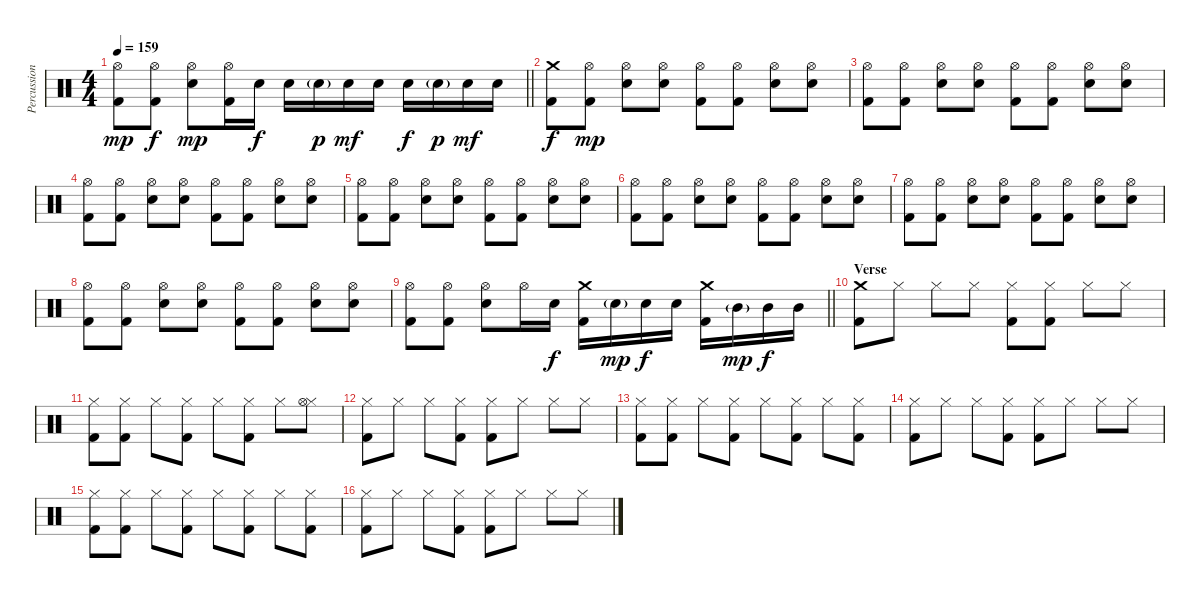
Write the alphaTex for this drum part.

\track ("Percussion" "Percussion") {instrument percussion}
\staff {score}
\articulation defaults
\ts (4 4)
\tempo 159
\clef neutral
\barLineRight lightlight
\ks c
("Hi-Hat (open)" "Kick (hit) 2").8{dy mp} ("Hi-Hat (open)" "Kick (hit) 2").8{dy f} ("Hi-Hat (open)" "Electric Snare (hit)").8{dy mp} ("Hi-Hat (open)" "Kick (hit) 2").16 "Electric Snare (hit)".16{dy f} "Electric Snare (hit)".16 "Electric Snare (hit)"{g}.16{dy p} "Electric Snare (hit)".16{dy mf} "Electric Snare (hit)".16 "Electric Snare (hit)".16{dy f} "Electric Snare (hit)"{g}.16{dy p} "Electric Snare (hit)".16{dy mf} "Electric Snare (hit)".16 |
("Crash medium (hit)" "Kick (hit) 2").8{dy f} ("Hi-Hat (open)" "Kick (hit) 2").8{dy mp} ("Hi-Hat (open)" "Electric Snare (hit)").8 ("Hi-Hat (open)" "Electric Snare (hit)").8 ("Hi-Hat (open)" "Kick (hit) 2").8 ("Hi-Hat (open)" "Kick (hit) 2").8 ("Hi-Hat (open)" "Electric Snare (hit)").8 ("Hi-Hat (open)" "Electric Snare (hit)").8 |
("Hi-Hat (open)" "Kick (hit) 2").8 ("Hi-Hat (open)" "Kick (hit) 2").8 ("Hi-Hat (open)" "Electric Snare (hit)").8 ("Hi-Hat (open)" "Electric Snare (hit)").8 ("Hi-Hat (open)" "Kick (hit) 2").8 ("Hi-Hat (open)" "Kick (hit) 2").8 ("Hi-Hat (open)" "Electric Snare (hit)").8 ("Hi-Hat (open)" "Electric Snare (hit)").8 |
("Hi-Hat (open)" "Kick (hit) 2").8 ("Hi-Hat (open)" "Kick (hit) 2").8 ("Hi-Hat (open)" "Electric Snare (hit)").8 ("Hi-Hat (open)" "Electric Snare (hit)").8 ("Hi-Hat (open)" "Kick (hit) 2").8 ("Hi-Hat (open)" "Kick (hit) 2").8 ("Hi-Hat (open)" "Electric Snare (hit)").8 ("Hi-Hat (open)" "Electric Snare (hit)").8 |
("Hi-Hat (open)" "Kick (hit) 2").8 ("Hi-Hat (open)" "Kick (hit) 2").8 ("Hi-Hat (open)" "Electric Snare (hit)").8 ("Hi-Hat (open)" "Electric Snare (hit)").8 ("Hi-Hat (open)" "Kick (hit) 2").8 ("Hi-Hat (open)" "Kick (hit) 2").8 ("Hi-Hat (open)" "Electric Snare (hit)").8 ("Hi-Hat (open)" "Electric Snare (hit)").8 |
("Hi-Hat (open)" "Kick (hit) 2").8 ("Hi-Hat (open)" "Kick (hit) 2").8 ("Hi-Hat (open)" "Electric Snare (hit)").8 ("Hi-Hat (open)" "Electric Snare (hit)").8 ("Hi-Hat (open)" "Kick (hit) 2").8 ("Hi-Hat (open)" "Kick (hit) 2").8 ("Hi-Hat (open)" "Electric Snare (hit)").8 ("Hi-Hat (open)" "Electric Snare (hit)").8 |
("Hi-Hat (open)" "Kick (hit) 2").8 ("Hi-Hat (open)" "Kick (hit) 2").8 ("Hi-Hat (open)" "Electric Snare (hit)").8 ("Hi-Hat (open)" "Electric Snare (hit)").8 ("Hi-Hat (open)" "Kick (hit) 2").8 ("Hi-Hat (open)" "Kick (hit) 2").8 ("Hi-Hat (open)" "Electric Snare (hit)").8 ("Hi-Hat (open)" "Electric Snare (hit)").8 |
("Hi-Hat (open)" "Kick (hit) 2").8 ("Hi-Hat (open)" "Kick (hit) 2").8 ("Hi-Hat (open)" "Electric Snare (hit)").8 ("Hi-Hat (open)" "Electric Snare (hit)").8 ("Hi-Hat (open)" "Kick (hit) 2").8 ("Hi-Hat (open)" "Kick (hit) 2").8 ("Hi-Hat (open)" "Electric Snare (hit)").8 ("Hi-Hat (open)" "Electric Snare (hit)").8 |
\barLineRight lightlight
("Hi-Hat (open)" "Kick (hit) 2").8 ("Hi-Hat (open)" "Kick (hit) 2").8 ("Hi-Hat (open)" "Electric Snare (hit)").8 "Hi-Hat (open)".16 "Electric Snare (hit)".16{dy f} ("Crash medium (hit)" "Kick (hit) 2").16 "Electric Snare (hit)"{g}.16{dy mp} "Electric Snare (hit)".16{dy f} "Electric Snare (hit)".16 ("Crash medium (hit)" "Kick (hit) 2").16 "Mid Tom (hit)"{g}.16{dy mp} "Mid Tom (hit)".16{dy f} "Mid Tom (hit)".16 |
\section ("" "Verse")
("Crash medium (hit)" "Kick (hit) 2").8 "Hi-Hat (closed)".8 "Hi-Hat (closed)".8 "Hi-Hat (closed)".8 ("Hi-Hat (closed)" "Kick (hit) 2").8 ("Hi-Hat (closed)" "Kick (hit) 2").8 "Hi-Hat (closed)".8 "Hi-Hat (closed)".8 |
("Hi-Hat (closed)" "Kick (hit) 2").8 ("Hi-Hat (closed)" "Kick (hit) 2").8 "Hi-Hat (closed)".8 ("Hi-Hat (closed)" "Kick (hit) 2").8 "Hi-Hat (closed)".8 ("Hi-Hat (closed)" "Kick (hit) 2").8 "Hi-Hat (closed)".8 ("Hi-Hat (closed)" "Hi-Hat (open)").8 |
("Hi-Hat (closed)" "Kick (hit) 2").8 "Hi-Hat (closed)".8 "Hi-Hat (closed)".8 ("Hi-Hat (closed)" "Kick (hit) 2").8 ("Hi-Hat (closed)" "Kick (hit) 2").8 "Hi-Hat (closed)".8 "Hi-Hat (closed)".8 "Hi-Hat (closed)".8 |
("Hi-Hat (closed)" "Kick (hit) 2").8 ("Hi-Hat (closed)" "Kick (hit) 2").8 "Hi-Hat (closed)".8 ("Hi-Hat (closed)" "Kick (hit) 2").8 "Hi-Hat (closed)".8 ("Hi-Hat (closed)" "Kick (hit) 2").8 "Hi-Hat (closed)".8 ("Hi-Hat (closed)" "Kick (hit) 2").8 |
("Hi-Hat (closed)" "Kick (hit) 2").8 "Hi-Hat (closed)".8 "Hi-Hat (closed)".8 ("Hi-Hat (closed)" "Kick (hit) 2").8 ("Hi-Hat (closed)" "Kick (hit) 2").8 "Hi-Hat (closed)".8 "Hi-Hat (closed)".8 "Hi-Hat (closed)".8 |
("Hi-Hat (closed)" "Kick (hit) 2").8 ("Hi-Hat (closed)" "Kick (hit) 2").8 "Hi-Hat (closed)".8 ("Hi-Hat (closed)" "Kick (hit) 2").8 "Hi-Hat (closed)".8 ("Hi-Hat (closed)" "Kick (hit) 2").8 "Hi-Hat (closed)".8 ("Hi-Hat (closed)" "Kick (hit) 2").8 |
("Hi-Hat (closed)" "Kick (hit) 2").8 "Hi-Hat (closed)".8 "Hi-Hat (closed)".8 ("Hi-Hat (closed)" "Kick (hit) 2").8 ("Hi-Hat (closed)" "Kick (hit) 2").8 "Hi-Hat (closed)".8 "Hi-Hat (closed)".8 "Hi-Hat (closed)".8
